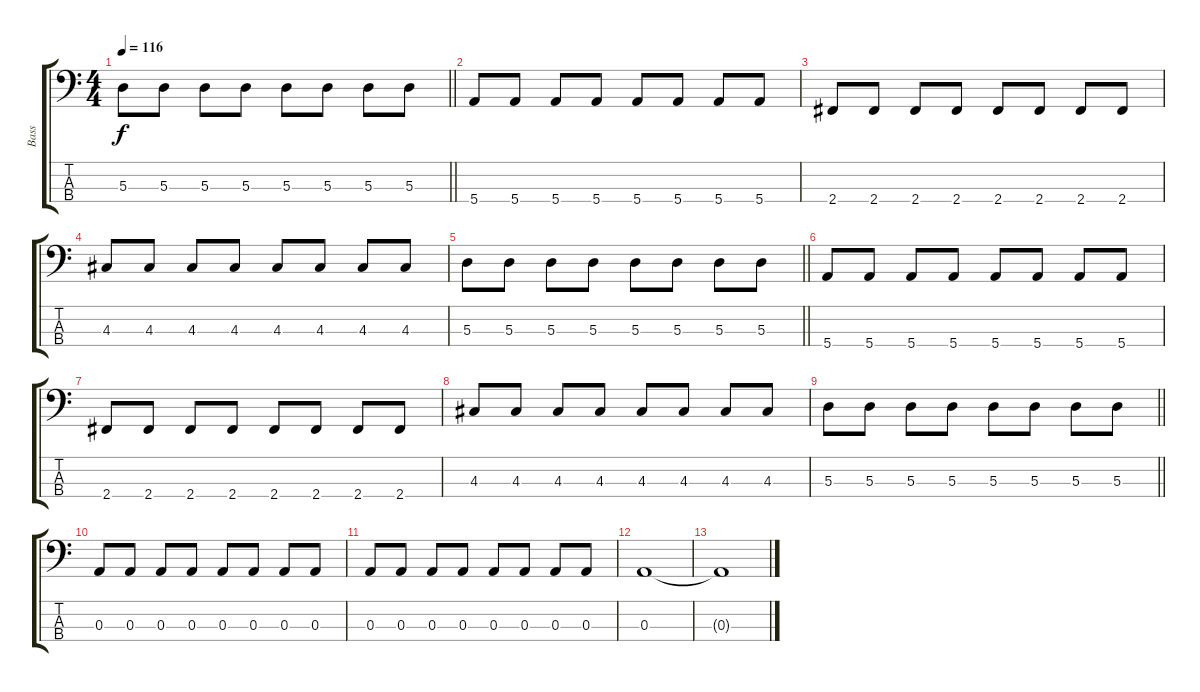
\track ("Bass" "Bass") {instrument electricbassfinger}
\staff {score tabs}
\tuning (G2 D2 A1 E1) {hide}
\ts (4 4)
\tempo 116
\clef f4
\barLineRight lightlight
\ks c
5.3.8{dy f} 5.3.8 5.3.8 5.3.8 5.3.8 5.3.8 5.3.8 5.3.8 |
5.4.8 5.4.8 5.4.8 5.4.8 5.4.8 5.4.8 5.4.8 5.4.8 |
2.4.8 2.4.8 2.4.8 2.4.8 2.4.8 2.4.8 2.4.8 2.4.8 |
4.3.8 4.3.8 4.3.8 4.3.8 4.3.8 4.3.8 4.3.8 4.3.8 |
\barLineRight lightlight
5.3.8 5.3.8 5.3.8 5.3.8 5.3.8 5.3.8 5.3.8 5.3.8 |
5.4.8 5.4.8 5.4.8 5.4.8 5.4.8 5.4.8 5.4.8 5.4.8 |
2.4.8 2.4.8 2.4.8 2.4.8 2.4.8 2.4.8 2.4.8 2.4.8 |
4.3.8 4.3.8 4.3.8 4.3.8 4.3.8 4.3.8 4.3.8 4.3.8 |
\barLineRight lightlight
5.3.8 5.3.8 5.3.8 5.3.8 5.3.8 5.3.8 5.3.8 5.3.8 |
0.3.8 0.3.8 0.3.8 0.3.8 0.3.8 0.3.8 0.3.8 0.3.8 |
0.3.8 0.3.8 0.3.8 0.3.8 0.3.8 0.3.8 0.3.8 0.3.8 |
0.3.1 |
0.3{t}.1
